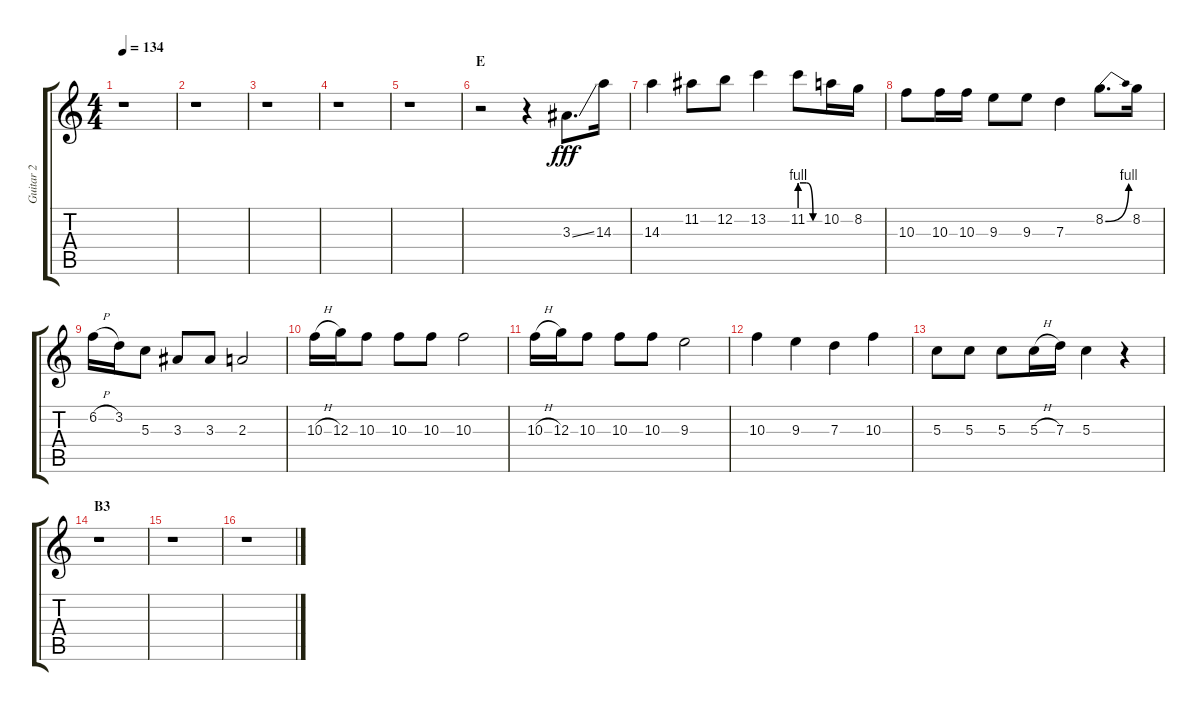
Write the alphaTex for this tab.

\track ("Guitar 2" "Guitar 2") {instrument distortionguitar}
\staff {score tabs}
\tuning (E4 B3 G3 D3 A2 E2) {hide}
\ts (4 4)
\tempo 134
\clef g2
\ks c
r.1{dy fff} |
r.1 |
r.1 |
r.1 |
r.1 |
\section ("" "E")
r.2 r.4 3.3{ss}.8{d} 14.3.16 |
14.3.4 11.2.8 12.2.8 13.2.4 11.2{be (custom 0 4 20 4 40 0 60 0)}.8 10.2.16 8.2.16 |
10.3.8 10.3.16 10.3.16 9.3.8 9.3.8 7.3.4 8.2{be (bend 0 0 60 4)}.8{d} 8.2.16 |
6.2{h}.16 3.2.16 5.3.8 3.3.8 3.3.8 2.3.2 |
10.3{h}.16 12.3.16 10.3.8 10.3.8 10.3.8 10.3.2 |
10.3{h}.16 12.3.16 10.3.8 10.3.8 10.3.8 9.3.2 |
10.3.4 9.3.4 7.3.4 10.3.4 |
5.3.8 5.3.8 5.3.8 5.3{h}.16 7.3.16 5.3.4 r.4 |
\section ("" "B3")
r.1 |
r.1 |
r.1
